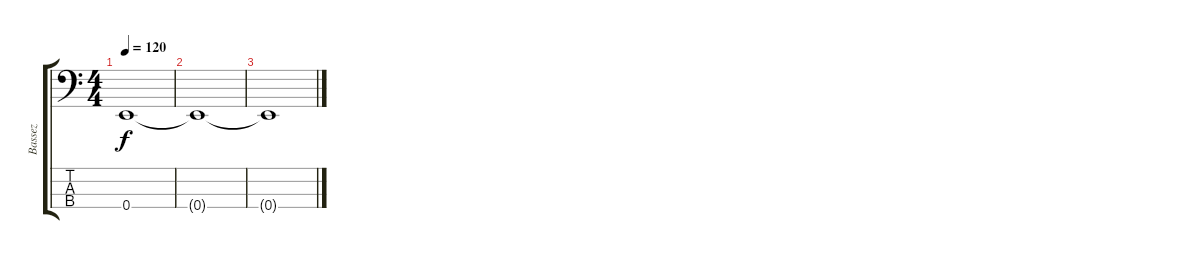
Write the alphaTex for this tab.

\track ("Bassez" "Bassez") {instrument slapbass1}
\staff {score tabs}
\tuning (G2 D2 A1 E1) {hide}
\ts (4 4)
\tempo 120
\clef f4
\ks c
0.4.1{dy f} |
0.4{t}.1 |
0.4{t}.1
